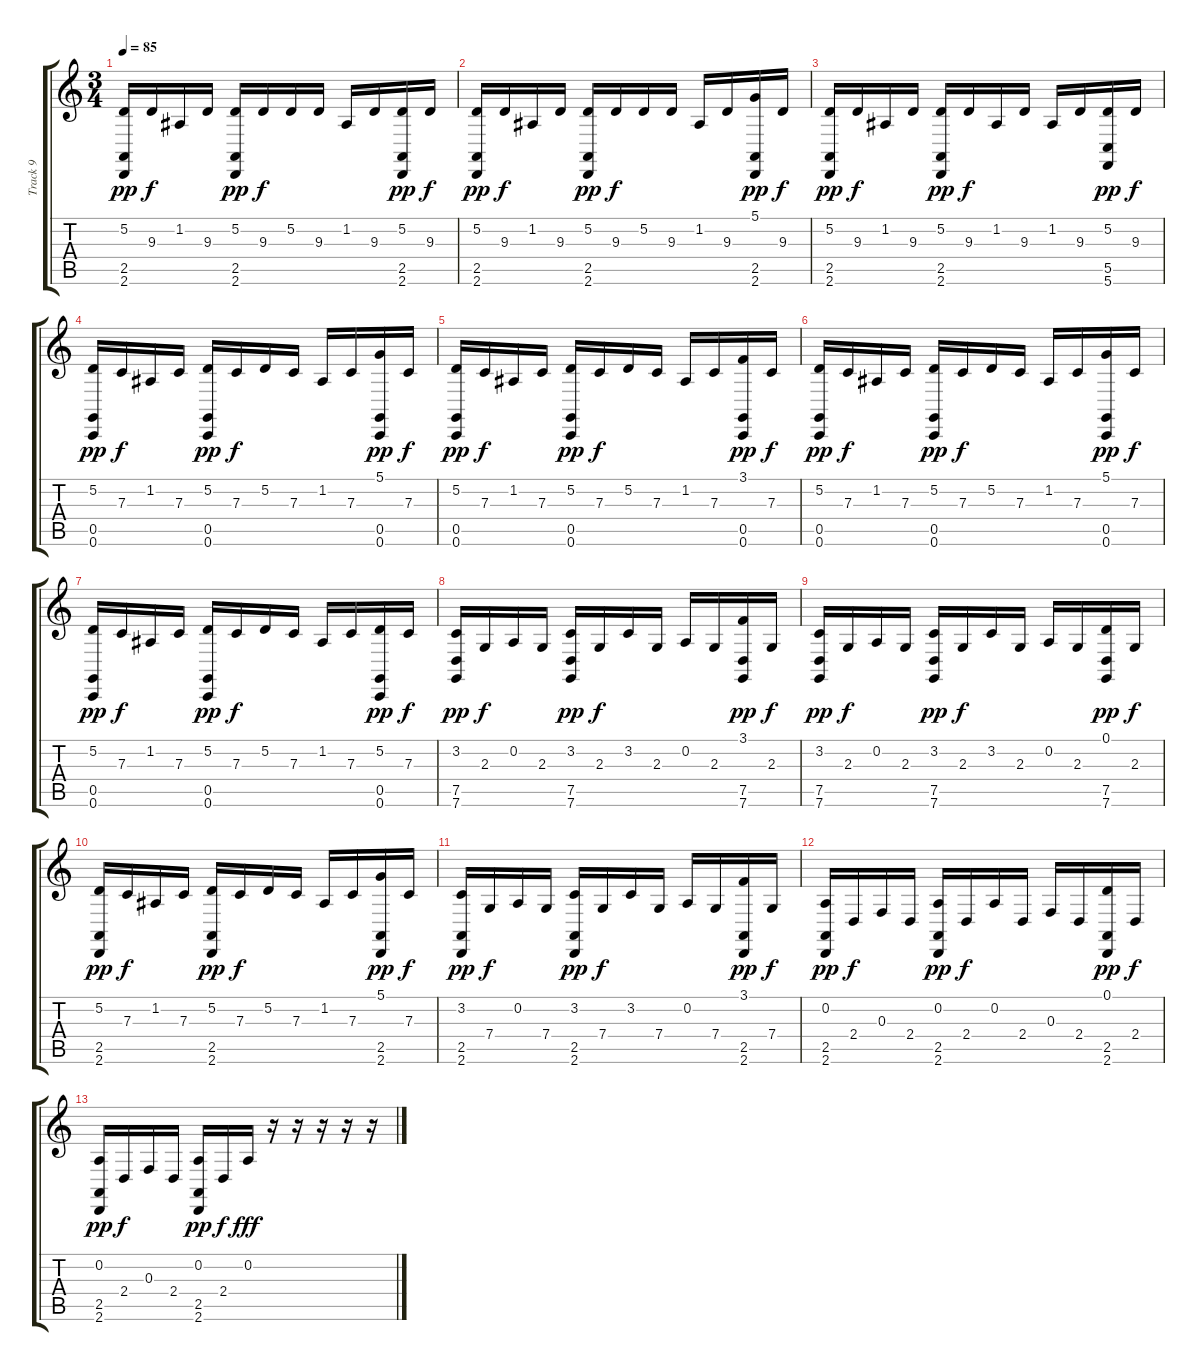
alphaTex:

\track ("Track 9" "Track 9") {instrument violin}
\staff {score tabs}
\tuning (D4 A3 F3 C3 G2 C2) {hide}
\ts (3 4)
\tempo 85
\clef g2
\ks c
(5.2 2.5 2.6).16{dy pp volume 8} 9.3.16{dy f} 1.2.16 9.3.16 (5.2 2.5 2.6).16{dy pp} 9.3.16{dy f} 5.2.16 9.3.16 1.2.16 9.3.16 (5.2 2.5 2.6).16{dy pp} 9.3.16{dy f} |
(5.2 2.5 2.6).16{dy pp} 9.3.16{dy f} 1.2.16 9.3.16 (5.2 2.5 2.6).16{dy pp} 9.3.16{dy f} 5.2.16 9.3.16 1.2.16 9.3.16 (5.1 2.5 2.6).16{dy pp} 9.3.16{dy f} |
(5.2 2.5 2.6).16{dy pp} 9.3.16{dy f} 1.2.16 9.3.16 (5.2 2.5 2.6).16{dy pp} 9.3.16{dy f} 1.2.16{volume 12} 9.3.16 1.2.16 9.3.16 (5.2 5.5 5.6).16{dy pp} 9.3.16{dy f} |
(5.2 0.5 0.6).16{dy pp volume 11} 7.3.16{dy f} 1.2.16 7.3.16 (5.2 0.5 0.6).16{dy pp} 7.3.16{dy f} 5.2.16 7.3.16 1.2.16 7.3.16 (5.1 0.5 0.6).16{dy pp} 7.3.16{dy f} |
(5.2 0.5 0.6).16{dy pp volume 8} 7.3.16{dy f} 1.2.16 7.3.16 (5.2 0.5 0.6).16{dy pp} 7.3.16{dy f} 5.2.16 7.3.16 1.2.16 7.3.16 (3.1 0.5 0.6).16{dy pp} 7.3.16{dy f} |
(5.2 0.5 0.6).16{dy pp} 7.3.16{dy f} 1.2.16 7.3.16 (5.2 0.5 0.6).16{dy pp} 7.3.16{dy f} 5.2.16 7.3.16 1.2.16 7.3.16 (5.1 0.5 0.6).16{dy pp} 7.3.16{dy f} |
(5.2 0.5 0.6).16{dy pp} 7.3.16{dy f} 1.2.16 7.3.16 (5.2 0.5 0.6).16{dy pp} 7.3.16{dy f} 5.2.16{volume 12} 7.3.16 1.2.16 7.3.16 (5.2 0.5 0.6).16{dy pp} 7.3.16{dy f} |
(3.2 7.5 7.6).16{dy pp} 2.3.16{dy f} 0.2.16 2.3.16 (3.2 7.5 7.6).16{dy pp} 2.3.16{dy f} 3.2.16 2.3.16 0.2.16 2.3.16 (3.1 7.5 7.6).16{dy pp} 2.3.16{dy f} |
(3.2 7.5 7.6).16{dy pp} 2.3.16{dy f} 0.2.16 2.3.16 (3.2 7.5 7.6).16{dy pp} 2.3.16{dy f} 3.2.16 2.3.16 0.2.16 2.3.16 (0.1 7.5 7.6).16{dy pp} 2.3.16{dy f} |
(5.2 2.5 2.6).16{dy pp volume 11} 7.3.16{dy f} 1.2.16 7.3.16 (5.2 2.5 2.6).16{dy pp} 7.3.16{dy f} 5.2.16 7.3.16 1.2.16 7.3.16 (5.1 2.5 2.6).16{dy pp} 7.3.16{dy f} |
(3.2 2.5 2.6).16{dy pp volume 8} 7.4.16{dy f} 0.2.16 7.4.16 (3.2 2.5 2.6).16{dy pp} 7.4.16{dy f} 3.2.16 7.4.16 0.2.16 7.4.16 (3.1 2.5 2.6).16{dy pp} 7.4.16{dy f} |
(0.2 2.5 2.6).16{dy pp} 2.4.16{dy f} 0.3.16 2.4.16 (0.2 2.5 2.6).16{dy pp} 2.4.16{dy f} 0.2.16 2.4.16 0.3.16 2.4.16 (0.1 2.5 2.6).16{dy pp} 2.4.16{dy f} |
(0.2 2.5 2.6).16{dy pp} 2.4.16{dy f} 0.3.16 2.4.16 (0.2 2.5 2.6).16{dy pp} 2.4.16{dy f} 0.2.16{dy fff} r.16 r.16 r.16 r.16 r.16
